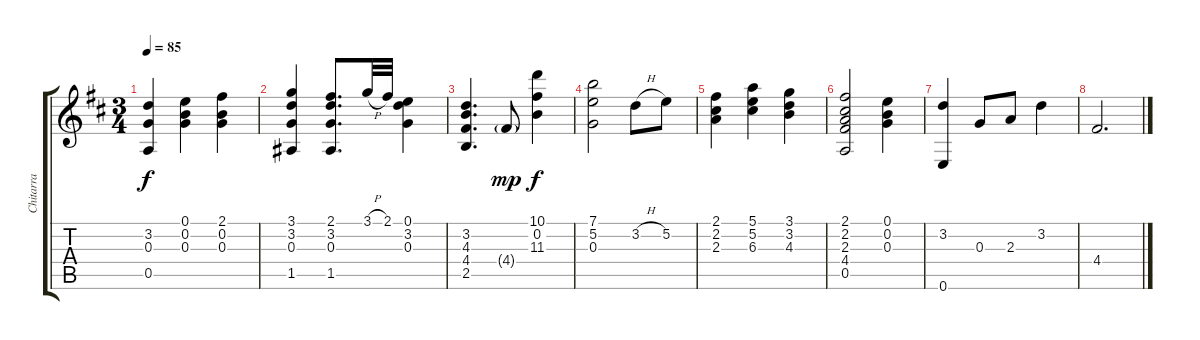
\track ("Chitarra" "Chitarra") {instrument acousticguitarnylon}
\staff {score tabs}
\tuning (E4 B3 G3 D3 A2 E2) {hide}
\ts (3 4)
\tempo 85
\clef g2
\ks d
(3.2 0.3 0.5).4{dy f} (0.1 0.2 0.3).4 (2.1 0.2 0.3).4 |
(3.1 3.2 0.3 1.5).4 (2.1 3.2 0.3 1.5).8{d} 3.1{h}.32 2.1.32 (0.1 3.2 0.3).4 |
(3.2 4.3 4.4 2.5).4{d} 4.4{g}.8{dy mp} (10.1 0.2 11.3).4{dy f} |
(7.1 5.2 0.3).2 3.2{h}.8 5.2.8 |
(2.1 2.2 2.3).4 (5.1 5.2 6.3).4 (3.1 3.2 4.3).4 |
(2.1 2.2 2.3 4.4 0.5).2 (0.1 0.2 0.3).4 |
(3.2 0.6).4 0.3.8 2.3.8 3.2.4 |
4.4.2{d}
